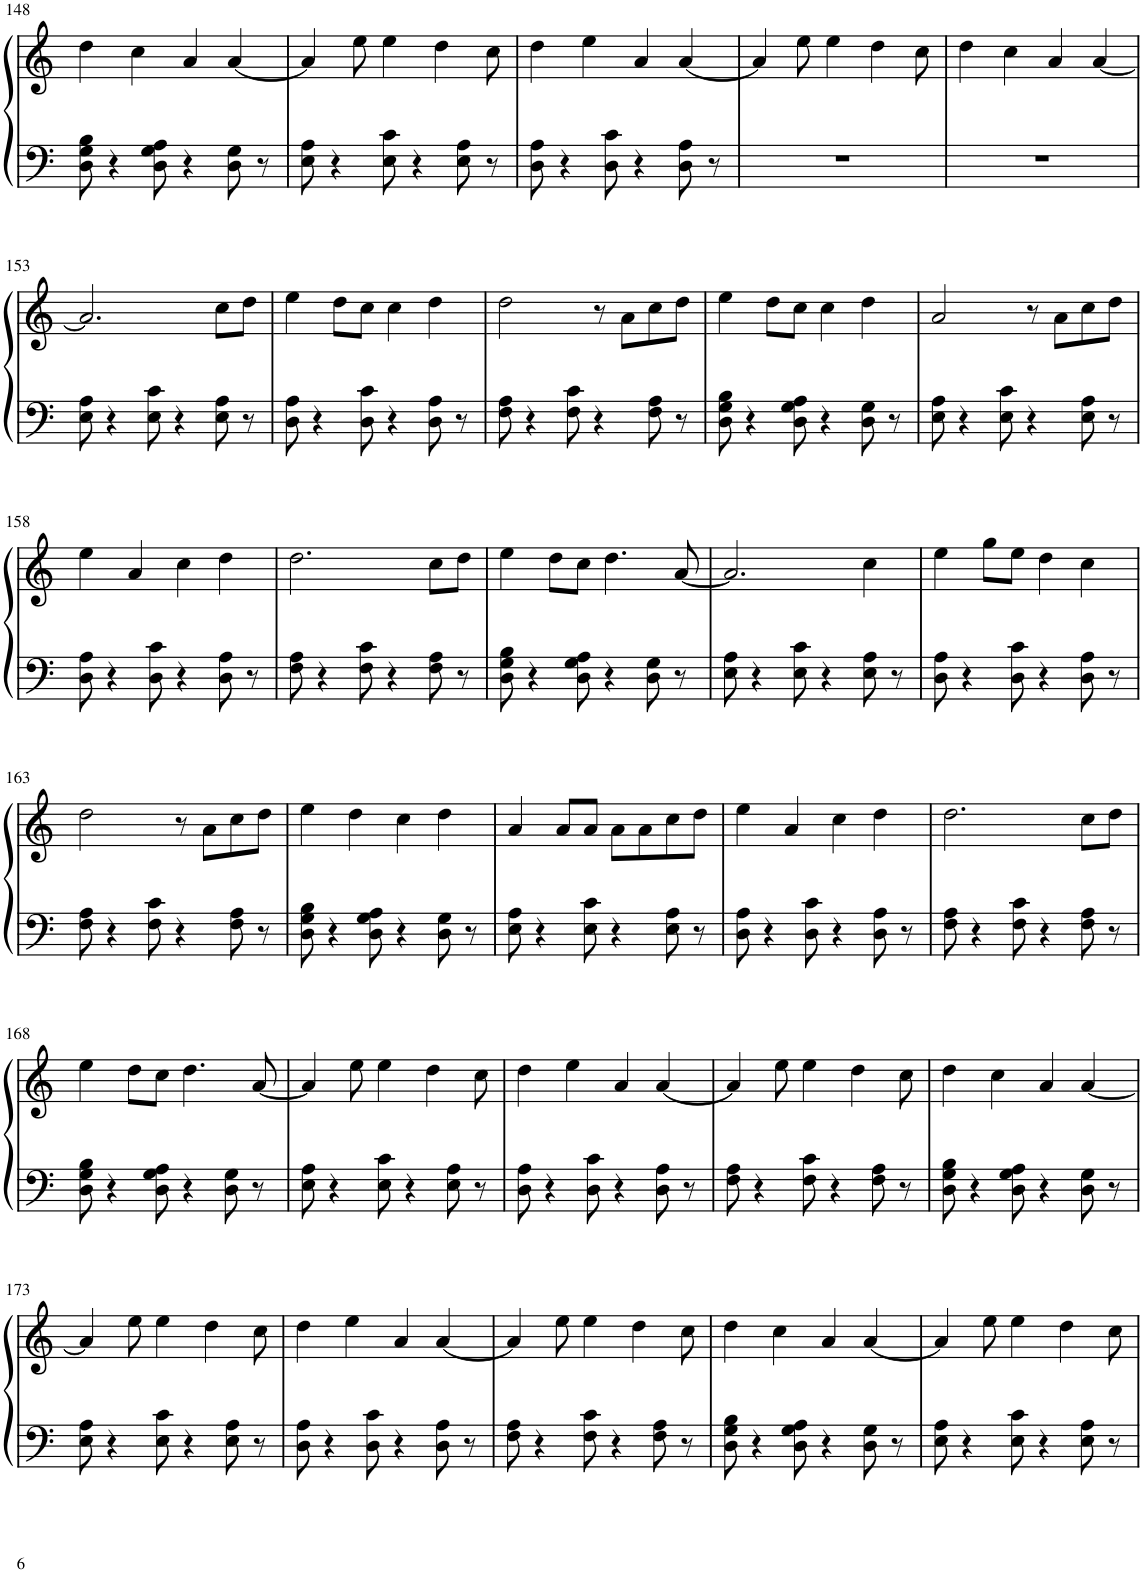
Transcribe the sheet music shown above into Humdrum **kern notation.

**kern	**kern
*part1	*part1
*staff2	*staff1
*I"Piano	*
*I'Pno.	*
!!LO:PB:g=z
*clefF4	*clefG2
*k[]	*k[]
*M4/4	*M4/4
=148	=148
8D\ 8G\ 8B\	4dd\
4r	.
.	4cc\
8D\ 8G\ 8A\	.
4r	4a/
8D\ 8G\	[4a/
8r	.
=149	=149
8E\ 8A\	4a/]
4r	.
.	8ee\
8E\ 8c\	4ee\
4r	.
.	4dd\
8E\ 8A\	.
8r	8cc\
=150	=150
8D\ 8A\	4dd\
4r	.
.	4ee\
8D\ 8c\	.
4r	4a/
8D\ 8A\	[4a/
8r	.
=151	=151
1r	4a/]
.	8ee\
.	4ee\
.	4dd\
.	8cc\
=152	=152
1r	4dd\
.	4cc\
.	4a/
.	[4a/
!!LO:LB:g=z
=153	=153
8E\ 8A\	2.a/]
4r	.
8E\ 8c\	.
4r	.
8E\ 8A\	8cc\L
8r	8dd\J
=154	=154
8D\ 8A\	4ee\
4r	.
.	8dd\L
8D\ 8c\	8cc\J
4r	4cc\
8D\ 8A\	4dd\
8r	.
=155	=155
8F\ 8A\	2dd\
4r	.
8F\ 8c\	.
4r	8r
.	8a\L
8F\ 8A\	8cc\
8r	8dd\J
=156	=156
8D\ 8G\ 8B\	4ee\
4r	.
.	8dd\L
8D\ 8G\ 8A\	8cc\J
4r	4cc\
8D\ 8G\	4dd\
8r	.
=157	=157
8E\ 8A\	2a/
4r	.
8E\ 8c\	.
4r	8r
.	8a\L
8E\ 8A\	8cc\
8r	8dd\J
!!LO:LB:g=z
=158	=158
8D\ 8A\	4ee\
4r	.
.	4a/
8D\ 8c\	.
4r	4cc\
8D\ 8A\	4dd\
8r	.
=159	=159
8F\ 8A\	2.dd\
4r	.
8F\ 8c\	.
4r	.
8F\ 8A\	8cc\L
8r	8dd\J
=160	=160
8D\ 8G\ 8B\	4ee\
4r	.
.	8dd\L
8D\ 8G\ 8A\	8cc\J
4r	4.dd\
8D\ 8G\	.
8r	[8a/
=161	=161
8E\ 8A\	2.a/]
4r	.
8E\ 8c\	.
4r	.
8E\ 8A\	4cc\
8r	.
=162	=162
8D\ 8A\	4ee\
4r	.
.	8gg\L
8D\ 8c\	8ee\J
4r	4dd\
8D\ 8A\	4cc\
8r	.
!!LO:LB:g=z
=163	=163
8F\ 8A\	2dd\
4r	.
8F\ 8c\	.
4r	8r
.	8a\L
8F\ 8A\	8cc\
8r	8dd\J
=164	=164
8D\ 8G\ 8B\	4ee\
4r	.
.	4dd\
8D\ 8G\ 8A\	.
4r	4cc\
8D\ 8G\	4dd\
8r	.
=165	=165
8E\ 8A\	4a/
4r	.
.	8a/L
8E\ 8c\	8a/J
4r	8a\L
.	8a\
8E\ 8A\	8cc\
8r	8dd\J
=166	=166
8D\ 8A\	4ee\
4r	.
.	4a/
8D\ 8c\	.
4r	4cc\
8D\ 8A\	4dd\
8r	.
=167	=167
8F\ 8A\	2.dd\
4r	.
8F\ 8c\	.
4r	.
8F\ 8A\	8cc\L
8r	8dd\J
!!LO:LB:g=z
=168	=168
8D\ 8G\ 8B\	4ee\
4r	.
.	8dd\L
8D\ 8G\ 8A\	8cc\J
4r	4.dd\
8D\ 8G\	.
8r	[8a/
=169	=169
8E\ 8A\	4a/]
4r	.
.	8ee\
8E\ 8c\	4ee\
4r	.
.	4dd\
8E\ 8A\	.
8r	8cc\
=170	=170
8D\ 8A\	4dd\
4r	.
.	4ee\
8D\ 8c\	.
4r	4a/
8D\ 8A\	[4a/
8r	.
=171	=171
8F\ 8A\	4a/]
4r	.
.	8ee\
8F\ 8c\	4ee\
4r	.
.	4dd\
8F\ 8A\	.
8r	8cc\
=172	=172
8D\ 8G\ 8B\	4dd\
4r	.
.	4cc\
8D\ 8G\ 8A\	.
4r	4a/
8D\ 8G\	[4a/
8r	.
!!LO:LB:g=z
=173	=173
8E\ 8A\	4a/]
4r	.
.	8ee\
8E\ 8c\	4ee\
4r	.
.	4dd\
8E\ 8A\	.
8r	8cc\
=174	=174
8D\ 8A\	4dd\
4r	.
.	4ee\
8D\ 8c\	.
4r	4a/
8D\ 8A\	[4a/
8r	.
=175	=175
8F\ 8A\	4a/]
4r	.
.	8ee\
8F\ 8c\	4ee\
4r	.
.	4dd\
8F\ 8A\	.
8r	8cc\
=176	=176
8D\ 8G\ 8B\	4dd\
4r	.
.	4cc\
8D\ 8G\ 8A\	.
4r	4a/
8D\ 8G\	[4a/
8r	.
=177	=177
8E\ 8A\	4a/]
4r	.
.	8ee\
8E\ 8c\	4ee\
4r	.
.	4dd\
8E\ 8A\	.
8r	8cc\
=	=
*-	*-
